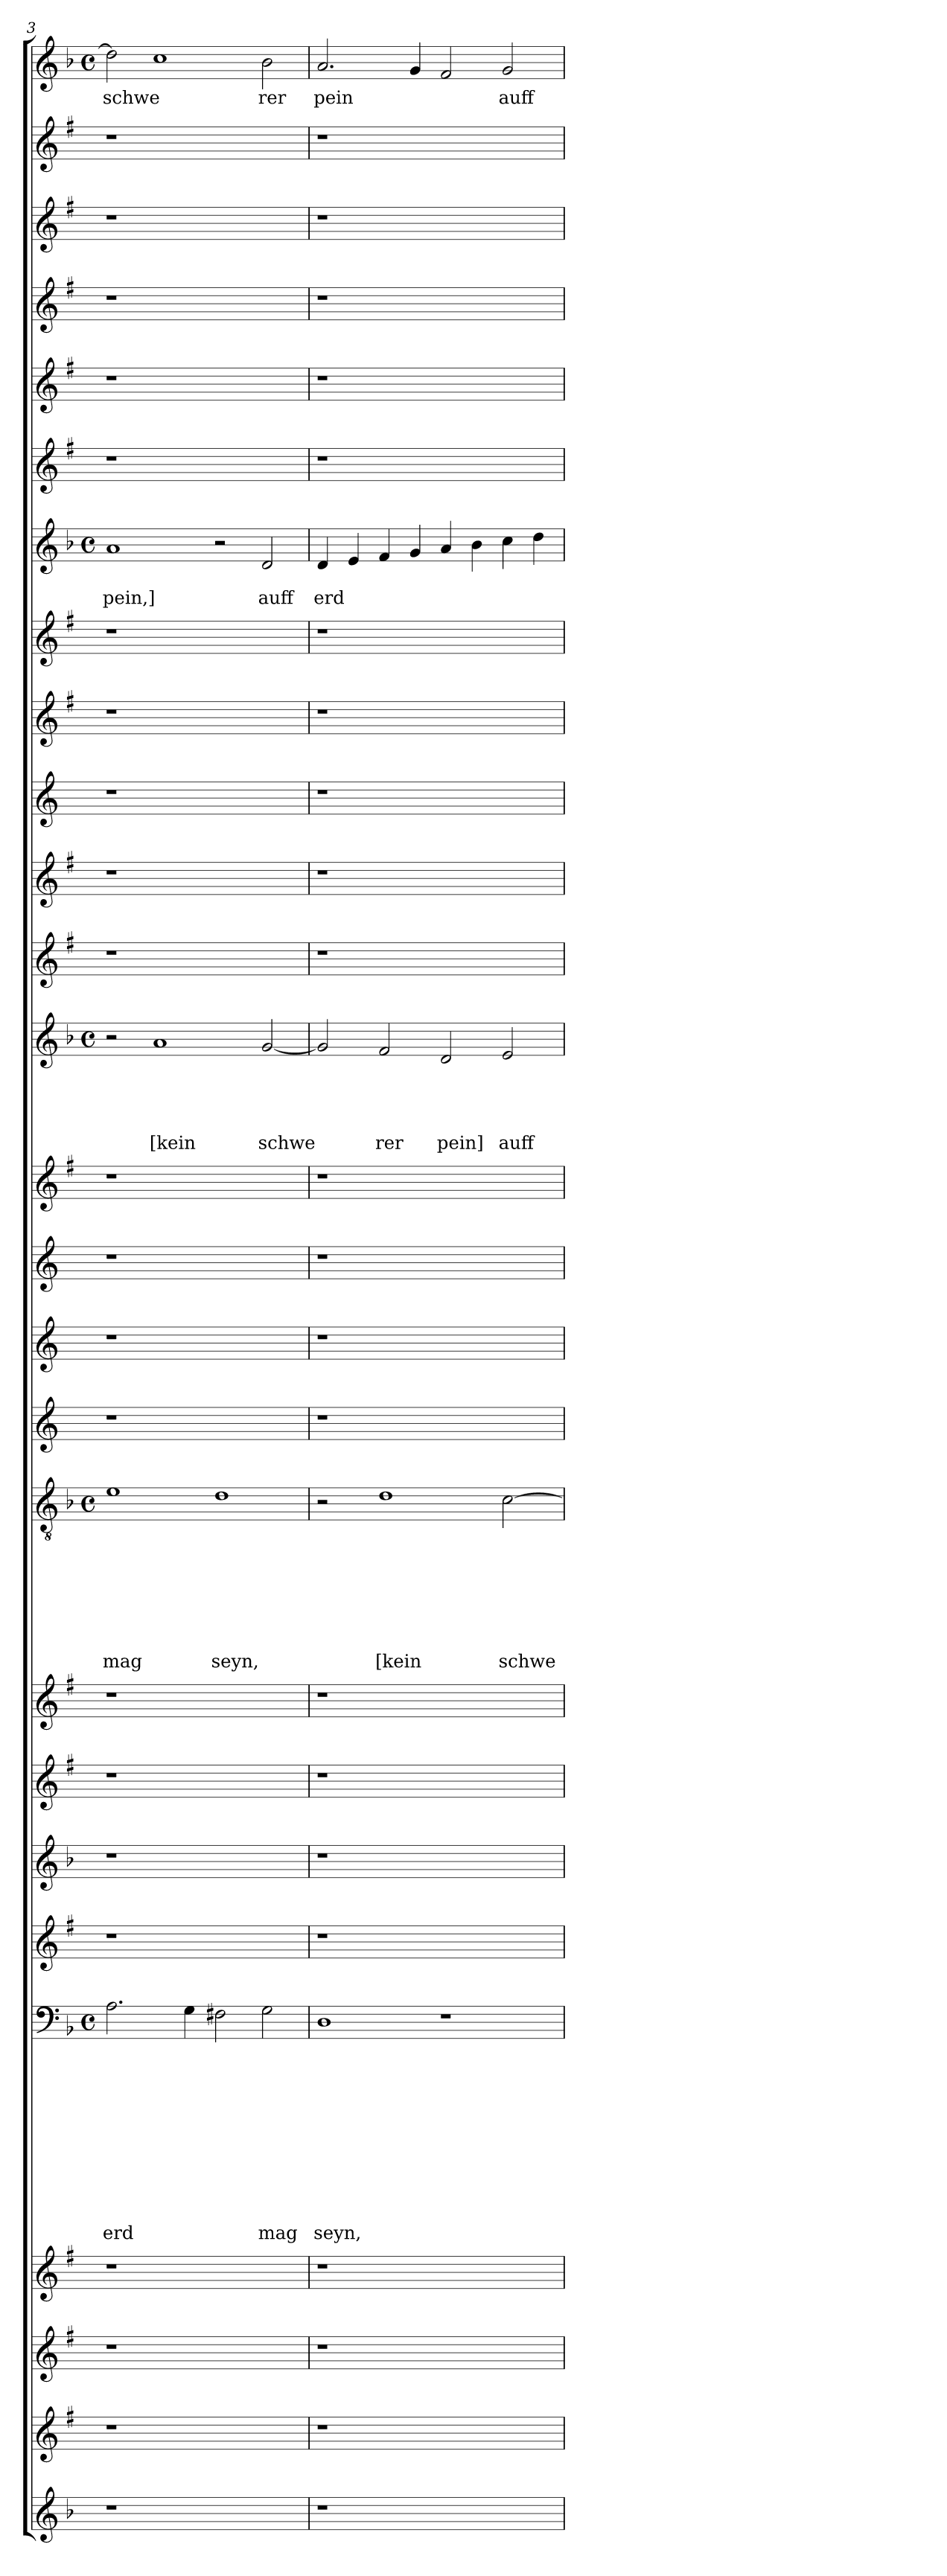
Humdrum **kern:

**kern	**kern	**kern	**kern	**kern	**text	**text	**text	**text	**text	**text	**text	**text	**text	**text	**text	**kern	**kern	**kern	**kern	**kern	**text	**text	**text	**text	**text	**text	**text	**text	**kern	**kern	**kern	**kern	**kern	**text	**text	**text	**text	**text	**kern	**kern	**kern	**kern	**kern	**kern	**text	**text	**kern	**kern	**kern	**kern	**kern	**kern	**text
*part27	*part26	*part25	*part24	*part23	*part23	*part23	*part23	*part23	*part23	*part23	*part23	*part23	*part23	*part23	*part23	*part22	*part21	*part20	*part19	*part18	*part18	*part18	*part18	*part18	*part18	*part18	*part18	*part18	*part17	*part16	*part15	*part14	*part13	*part13	*part13	*part13	*part13	*part13	*part12	*part11	*part10	*part9	*part8	*part7	*part7	*part7	*part6	*part5	*part4	*part3	*part2	*part1	*part1
*staff27	*staff26	*staff25	*staff24	*staff23	*staff23	*staff23	*staff23	*staff23	*staff23	*staff23	*staff23	*staff23	*staff23	*staff23	*staff23	*staff22	*staff21	*staff20	*staff19	*staff18	*staff18	*staff18	*staff18	*staff18	*staff18	*staff18	*staff18	*staff18	*staff17	*staff16	*staff15	*staff14	*staff13	*staff13	*staff13	*staff13	*staff13	*staff13	*staff12	*staff11	*staff10	*staff9	*staff8	*staff7	*staff7	*staff7	*staff6	*staff5	*staff4	*staff3	*staff2	*staff1	*staff1
*clefG2	*clefG2	*clefG2	*clefG2	*clefF4	*	*	*	*	*	*	*	*	*	*	*	*clefG2	*clefG2	*clefG2	*clefG2	*clefGv2	*	*	*	*	*	*	*	*	*clefG2	*clefG2	*clefG2	*clefG2	*clefG2	*	*	*	*	*	*clefG2	*clefG2	*clefG2	*clefG2	*clefG2	*clefG2	*	*	*clefG2	*clefG2	*clefG2	*clefG2	*clefG2	*clefG2	*
*	*ITrd1c2	*ITrd1c2	*ITrd1c2	*	*	*	*	*	*	*	*	*	*	*	*	*ITrd1c2	*	*ITrd1c2	*ITrd1c2	*	*	*	*	*	*	*	*	*	*ITrd-3c-5	*ITrd-3c-5	*ITrd-3c-5	*ITrd1c2	*	*	*	*	*	*	*ITrd1c2	*ITrd1c2	*ITrd-3c-5	*ITrd1c2	*ITrd1c2	*	*	*	*ITrd1c2	*ITrd1c2	*ITrd1c2	*ITrd1c2	*ITrd1c2	*ITrd-3c-5	*
*k[b-]	*k[b-]	*k[b-]	*k[b-]	*k[b-]	*	*	*	*	*	*	*	*	*	*	*	*k[b-]	*k[b-]	*k[b-]	*k[b-]	*k[b-]	*	*	*	*	*	*	*	*	*k[b-]	*k[b-]	*k[b-]	*k[b-]	*k[b-]	*	*	*	*	*	*k[b-]	*k[b-]	*k[b-]	*k[b-]	*k[b-]	*k[b-]	*	*	*k[b-]	*k[b-]	*k[b-]	*k[b-]	*k[b-]	*k[b-e-]	*
*F:	*F:	*F:	*F:	*F:	*	*	*	*	*	*	*	*	*	*	*	*F:	*F:	*F:	*F:	*F:	*	*	*	*	*	*	*	*	*F:	*F:	*F:	*F:	*F:	*	*	*	*	*	*F:	*F:	*F:	*F:	*F:	*F:	*	*	*F:	*F:	*F:	*F:	*F:	*B-:	*
*	*	*	*	*M4/4	*	*	*	*	*	*	*	*	*	*	*	*	*	*	*	*M4/4	*	*	*	*	*	*	*	*	*	*	*	*	*M4/4	*	*	*	*	*	*	*	*	*	*	*M4/4	*	*	*	*	*	*	*	*M4/4	*
*	*	*	*	*met(c)	*	*	*	*	*	*	*	*	*	*	*	*	*	*	*	*met(c)	*	*	*	*	*	*	*	*	*	*	*	*	*met(c)	*	*	*	*	*	*	*	*	*	*	*met(c)	*	*	*	*	*	*	*	*met(c)	*
=3	=3	=3	=3	=3	=3	=3	=3	=3	=3	=3	=3	=3	=3	=3	=3	=3	=3	=3	=3	=3	=3	=3	=3	=3	=3	=3	=3	=3	=3	=3	=3	=3	=3	=3	=3	=3	=3	=3	=3	=3	=3	=3	=3	=3	=3	=3	=3	=3	=3	=3	=3	=3	=3
!	!	!	!	!	!	!	!	!	!	!	!	!	!	!	!LO:LY:b	!	!	!	!	!	!	!	!	!	!	!	!	!LO:LY:b	!	!	!	!	!	!	!	!	!	!	!	!	!	!	!	!	!	!LO:LY:b	!	!	!	!	!	!	!LO:LY:b
1r	1r	1r	1r	2.A\	.	.	.	.	.	.	.	.	.	.	erd	1r	1r	1r	1r	1e	.	.	.	.	.	.	.	mag	1r	1r	1r	1r	2r	.	.	.	.	.	1r	1r	1r	1r	1r	1a	.	pein,]	1r	1r	1r	1r	1r	2gg\]	schwe
!	!	!	!	!	!	!	!	!	!	!	!	!	!	!	!	!	!	!	!	!	!	!	!	!	!	!	!	!	!	!	!	!	!	!	!	!	!	!LO:LY:b	!	!	!	!	!	!	!	!	!	!	!	!	!	!	!
.	.	.	.	.	.	.	.	.	.	.	.	.	.	.	.	.	.	.	.	.	.	.	.	.	.	.	.	.	.	.	.	.	1a	.	.	.	.	[kein	.	.	.	.	.	.	.	.	.	.	.	.	.	1ff	.
.	.	.	.	4G\	.	.	.	.	.	.	.	.	.	.	.	.	.	.	.	.	.	.	.	.	.	.	.	.	.	.	.	.	.	.	.	.	.	.	.	.	.	.	.	.	.	.	.	.	.	.	.	.	.
!	!	!	!	!	!	!	!	!	!	!	!	!	!	!	!	!	!	!	!	!	!	!	!	!	!	!	!	!LO:LY:b	!	!	!	!	!	!	!	!	!	!	!	!	!	!	!	!	!	!	!	!	!	!	!	!	!
1ryy	1ryy	1ryy	1ryy	2F#X\	.	.	.	.	.	.	.	.	.	.	.	1ryy	1ryy	1ryy	1ryy	1d	.	.	.	.	.	.	.	seyn,	1ryy	1ryy	1ryy	1ryy	.	.	.	.	.	.	1ryy	1ryy	1ryy	1ryy	1ryy	2r	.	.	1ryy	1ryy	1ryy	1ryy	1ryy	.	.
!	!	!	!	!	!	!	!	!	!	!	!	!	!	!	!LO:LY:b	!	!	!	!	!	!	!	!	!	!	!	!	!	!	!	!	!	!	!	!	!	!	!LO:LY:b	!	!	!	!	!	!	!	!LO:LY:b	!	!	!	!	!	!	!LO:LY:b
.	.	.	.	2G\	.	.	.	.	.	.	.	.	.	.	mag	.	.	.	.	.	.	.	.	.	.	.	.	.	.	.	.	.	[<2g/	.	.	.	.	schwe	.	.	.	.	.	2d/	.	auff	.	.	.	.	.	2ee-\	rer
=4	=4	=4	=4	=4	=4	=4	=4	=4	=4	=4	=4	=4	=4	=4	=4	=4	=4	=4	=4	=4	=4	=4	=4	=4	=4	=4	=4	=4	=4	=4	=4	=4	=4	=4	=4	=4	=4	=4	=4	=4	=4	=4	=4	=4	=4	=4	=4	=4	=4	=4	=4	=4	=4
!	!	!	!	!	!	!	!	!	!	!	!	!	!	!	!LO:LY:b	!	!	!	!	!	!	!	!	!	!	!	!	!	!	!	!	!	!	!	!	!	!	!	!	!	!	!	!	!	!	!LO:LY:b	!	!	!	!	!	!	!LO:LY:b
1r	1r	1r	1r	1D	.	.	.	.	.	.	.	.	.	.	seyn,	1r	1r	1r	1r	2r	.	.	.	.	.	.	.	.	1r	1r	1r	1r	2g/]	.	.	.	.	.	1r	1r	1r	1r	1r	4d/	.	erd	1r	1r	1r	1r	1r	2.dd/	pein
.	.	.	.	.	.	.	.	.	.	.	.	.	.	.	.	.	.	.	.	.	.	.	.	.	.	.	.	.	.	.	.	.	.	.	.	.	.	.	.	.	.	.	.	4e/	.	.	.	.	.	.	.	.	.
!	!	!	!	!	!	!	!	!	!	!	!	!	!	!	!	!	!	!	!	!	!	!	!	!	!	!	!	!LO:LY:b	!	!	!	!	!	!	!	!	!	!LO:LY:b	!	!	!	!	!	!	!	!	!	!	!	!	!	!	!
.	.	.	.	.	.	.	.	.	.	.	.	.	.	.	.	.	.	.	.	1d	.	.	.	.	.	.	.	[kein	.	.	.	.	2f/	.	.	.	.	rer	.	.	.	.	.	4f/	.	.	.	.	.	.	.	.	.
.	.	.	.	.	.	.	.	.	.	.	.	.	.	.	.	.	.	.	.	.	.	.	.	.	.	.	.	.	.	.	.	.	.	.	.	.	.	.	.	.	.	.	.	4g/	.	.	.	.	.	.	.	4cc/	.
!	!	!	!	!	!	!	!	!	!	!	!	!	!	!	!	!	!	!	!	!	!	!	!	!	!	!	!	!	!	!	!	!	!	!	!	!	!	!LO:LY:b	!	!	!	!	!	!	!	!	!	!	!	!	!	!	!
1ryy	1ryy	1ryy	1ryy	1r	.	.	.	.	.	.	.	.	.	.	.	1ryy	1ryy	1ryy	1ryy	.	.	.	.	.	.	.	.	.	1ryy	1ryy	1ryy	1ryy	2d/	.	.	.	.	pein]	1ryy	1ryy	1ryy	1ryy	1ryy	4a/	.	.	1ryy	1ryy	1ryy	1ryy	1ryy	2b-/	.
.	.	.	.	.	.	.	.	.	.	.	.	.	.	.	.	.	.	.	.	.	.	.	.	.	.	.	.	.	.	.	.	.	.	.	.	.	.	.	.	.	.	.	.	4b-\	.	.	.	.	.	.	.	.	.
!	!	!	!	!	!	!	!	!	!	!	!	!	!	!	!	!	!	!	!	!	!	!	!	!	!	!	!	!LO:LY:b	!	!	!	!	!	!	!	!	!	!LO:LY:b	!	!	!	!	!	!	!	!	!	!	!	!	!	!	!LO:LY:b
.	.	.	.	.	.	.	.	.	.	.	.	.	.	.	.	.	.	.	.	[>2c\	.	.	.	.	.	.	.	schwe	.	.	.	.	2e/	.	.	.	.	auff	.	.	.	.	.	4cc\	.	.	.	.	.	.	.	2cc/	auff
.	.	.	.	.	.	.	.	.	.	.	.	.	.	.	.	.	.	.	.	.	.	.	.	.	.	.	.	.	.	.	.	.	.	.	.	.	.	.	.	.	.	.	.	4dd\	.	.	.	.	.	.	.	.	.
=	=	=	=	=	=	=	=	=	=	=	=	=	=	=	=	=	=	=	=	=	=	=	=	=	=	=	=	=	=	=	=	=	=	=	=	=	=	=	=	=	=	=	=	=	=	=	=	=	=	=	=	=	=
*-	*-	*-	*-	*-	*-	*-	*-	*-	*-	*-	*-	*-	*-	*-	*-	*-	*-	*-	*-	*-	*-	*-	*-	*-	*-	*-	*-	*-	*-	*-	*-	*-	*-	*-	*-	*-	*-	*-	*-	*-	*-	*-	*-	*-	*-	*-	*-	*-	*-	*-	*-	*-	*-
